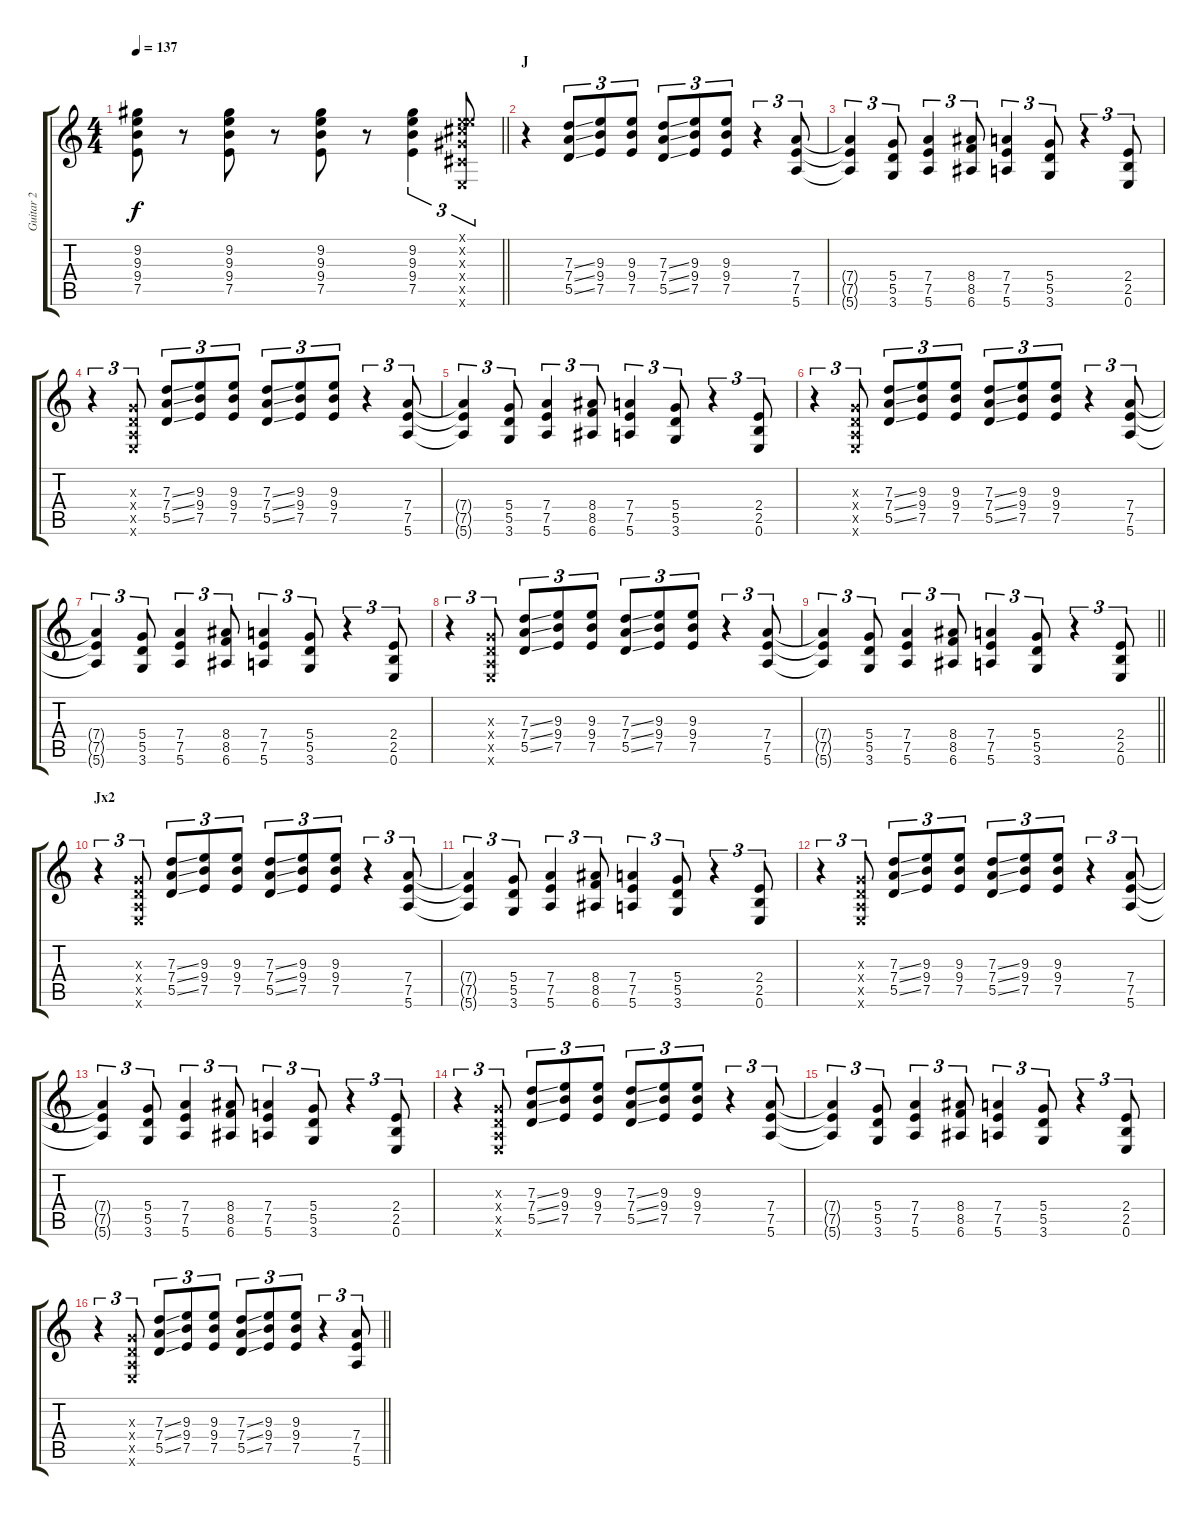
\track ("Guitar 2" "Guitar 2") {instrument distortionguitar}
\staff {score tabs}
\tuning (E4 B3 G3 D3 A2 E2) {hide}
\ts (4 4)
\tempo 137
\clef g2
\barLineRight lightlight
\ks c
(9.2 9.3 9.4 7.5).8{dy f} r.8 (9.2 9.3 9.4 7.5).8 r.8 (9.2 9.3 9.4 7.5).8 r.8 (9.2 9.3 9.4 7.5).4{tu (3 2)} (0.1{x} 5.2{x} 6.3{x} 6.4{x} 4.5{x} 0.6{x}).8{tu (3 2)} |
\section ("" "J")
r.4 (7.3{ss} 7.4{ss} 5.5{ss}).8{tu (3 2)} (9.3 9.4 7.5).8{tu (3 2)} (9.3 9.4 7.5).8{tu (3 2)} (7.3{ss} 7.4{ss} 5.5{ss}).8{tu (3 2)} (9.3 9.4 7.5).8{tu (3 2)} (9.3 9.4 7.5).8{tu (3 2)} r.4{tu (3 2)} (7.4 7.5 5.6).8{tu (3 2)} |
(7.4{t} 7.5{t} 5.6{t}).4{tu (3 2)} (5.4 5.5 3.6).8{tu (3 2)} (7.4 7.5 5.6).4{tu (3 2)} (8.4 8.5 6.6).8{tu (3 2)} (7.4 7.5 5.6).4{tu (3 2)} (5.4 5.5 3.6).8{tu (3 2)} r.4{tu (3 2)} (2.4 2.5 0.6).8{tu (3 2)} |
r.4{tu (3 2)} (0.3{x} 0.4{x} 0.5{x} 0.6{x}).8{tu (3 2)} (7.3{ss} 7.4{ss} 5.5{ss}).8{tu (3 2)} (9.3 9.4 7.5).8{tu (3 2)} (9.3 9.4 7.5).8{tu (3 2)} (7.3{ss} 7.4{ss} 5.5{ss}).8{tu (3 2)} (9.3 9.4 7.5).8{tu (3 2)} (9.3 9.4 7.5).8{tu (3 2)} r.4{tu (3 2)} (7.4 7.5 5.6).8{tu (3 2)} |
(7.4{t} 7.5{t} 5.6{t}).4{tu (3 2)} (5.4 5.5 3.6).8{tu (3 2)} (7.4 7.5 5.6).4{tu (3 2)} (8.4 8.5 6.6).8{tu (3 2)} (7.4 7.5 5.6).4{tu (3 2)} (5.4 5.5 3.6).8{tu (3 2)} r.4{tu (3 2)} (2.4 2.5 0.6).8{tu (3 2)} |
r.4{tu (3 2)} (0.3{x} 0.4{x} 0.5{x} 0.6{x}).8{tu (3 2)} (7.3{ss} 7.4{ss} 5.5{ss}).8{tu (3 2)} (9.3 9.4 7.5).8{tu (3 2)} (9.3 9.4 7.5).8{tu (3 2)} (7.3{ss} 7.4{ss} 5.5{ss}).8{tu (3 2)} (9.3 9.4 7.5).8{tu (3 2)} (9.3 9.4 7.5).8{tu (3 2)} r.4{tu (3 2)} (7.4 7.5 5.6).8{tu (3 2)} |
(7.4{t} 7.5{t} 5.6{t}).4{tu (3 2)} (5.4 5.5 3.6).8{tu (3 2)} (7.4 7.5 5.6).4{tu (3 2)} (8.4 8.5 6.6).8{tu (3 2)} (7.4 7.5 5.6).4{tu (3 2)} (5.4 5.5 3.6).8{tu (3 2)} r.4{tu (3 2)} (2.4 2.5 0.6).8{tu (3 2)} |
r.4{tu (3 2)} (0.3{x} 0.4{x} 0.5{x} 0.6{x}).8{tu (3 2)} (7.3{ss} 7.4{ss} 5.5{ss}).8{tu (3 2)} (9.3 9.4 7.5).8{tu (3 2)} (9.3 9.4 7.5).8{tu (3 2)} (7.3{ss} 7.4{ss} 5.5{ss}).8{tu (3 2)} (9.3 9.4 7.5).8{tu (3 2)} (9.3 9.4 7.5).8{tu (3 2)} r.4{tu (3 2)} (7.4 7.5 5.6).8{tu (3 2)} |
\barLineRight lightlight
(7.4{t} 7.5{t} 5.6{t}).4{tu (3 2)} (5.4 5.5 3.6).8{tu (3 2)} (7.4 7.5 5.6).4{tu (3 2)} (8.4 8.5 6.6).8{tu (3 2)} (7.4 7.5 5.6).4{tu (3 2)} (5.4 5.5 3.6).8{tu (3 2)} r.4{tu (3 2)} (2.4 2.5 0.6).8{tu (3 2)} |
\section ("" "Jx2")
r.4{tu (3 2)} (0.3{x} 0.4{x} 0.5{x} 0.6{x}).8{tu (3 2)} (7.3{ss} 7.4{ss} 5.5{ss}).8{tu (3 2)} (9.3 9.4 7.5).8{tu (3 2)} (9.3 9.4 7.5).8{tu (3 2)} (7.3{ss} 7.4{ss} 5.5{ss}).8{tu (3 2)} (9.3 9.4 7.5).8{tu (3 2)} (9.3 9.4 7.5).8{tu (3 2)} r.4{tu (3 2)} (7.4 7.5 5.6).8{tu (3 2)} |
(7.4{t} 7.5{t} 5.6{t}).4{tu (3 2)} (5.4 5.5 3.6).8{tu (3 2)} (7.4 7.5 5.6).4{tu (3 2)} (8.4 8.5 6.6).8{tu (3 2)} (7.4 7.5 5.6).4{tu (3 2)} (5.4 5.5 3.6).8{tu (3 2)} r.4{tu (3 2)} (2.4 2.5 0.6).8{tu (3 2)} |
r.4{tu (3 2)} (0.3{x} 0.4{x} 0.5{x} 0.6{x}).8{tu (3 2)} (7.3{ss} 7.4{ss} 5.5{ss}).8{tu (3 2)} (9.3 9.4 7.5).8{tu (3 2)} (9.3 9.4 7.5).8{tu (3 2)} (7.3{ss} 7.4{ss} 5.5{ss}).8{tu (3 2)} (9.3 9.4 7.5).8{tu (3 2)} (9.3 9.4 7.5).8{tu (3 2)} r.4{tu (3 2)} (7.4 7.5 5.6).8{tu (3 2)} |
(7.4{t} 7.5{t} 5.6{t}).4{tu (3 2)} (5.4 5.5 3.6).8{tu (3 2)} (7.4 7.5 5.6).4{tu (3 2)} (8.4 8.5 6.6).8{tu (3 2)} (7.4 7.5 5.6).4{tu (3 2)} (5.4 5.5 3.6).8{tu (3 2)} r.4{tu (3 2)} (2.4 2.5 0.6).8{tu (3 2)} |
r.4{tu (3 2)} (0.3{x} 0.4{x} 0.5{x} 0.6{x}).8{tu (3 2)} (7.3{ss} 7.4{ss} 5.5{ss}).8{tu (3 2)} (9.3 9.4 7.5).8{tu (3 2)} (9.3 9.4 7.5).8{tu (3 2)} (7.3{ss} 7.4{ss} 5.5{ss}).8{tu (3 2)} (9.3 9.4 7.5).8{tu (3 2)} (9.3 9.4 7.5).8{tu (3 2)} r.4{tu (3 2)} (7.4 7.5 5.6).8{tu (3 2)} |
(7.4{t} 7.5{t} 5.6{t}).4{tu (3 2)} (5.4 5.5 3.6).8{tu (3 2)} (7.4 7.5 5.6).4{tu (3 2)} (8.4 8.5 6.6).8{tu (3 2)} (7.4 7.5 5.6).4{tu (3 2)} (5.4 5.5 3.6).8{tu (3 2)} r.4{tu (3 2)} (2.4 2.5 0.6).8{tu (3 2)} |
\barLineRight lightlight
r.4{tu (3 2)} (0.3{x} 0.4{x} 0.5{x} 0.6{x}).8{tu (3 2)} (7.3{ss} 7.4{ss} 5.5{ss}).8{tu (3 2)} (9.3 9.4 7.5).8{tu (3 2)} (9.3 9.4 7.5).8{tu (3 2)} (7.3{ss} 7.4{ss} 5.5{ss}).8{tu (3 2)} (9.3 9.4 7.5).8{tu (3 2)} (9.3 9.4 7.5).8{tu (3 2)} r.4{tu (3 2)} (7.4 7.5 5.6).8{tu (3 2)}
